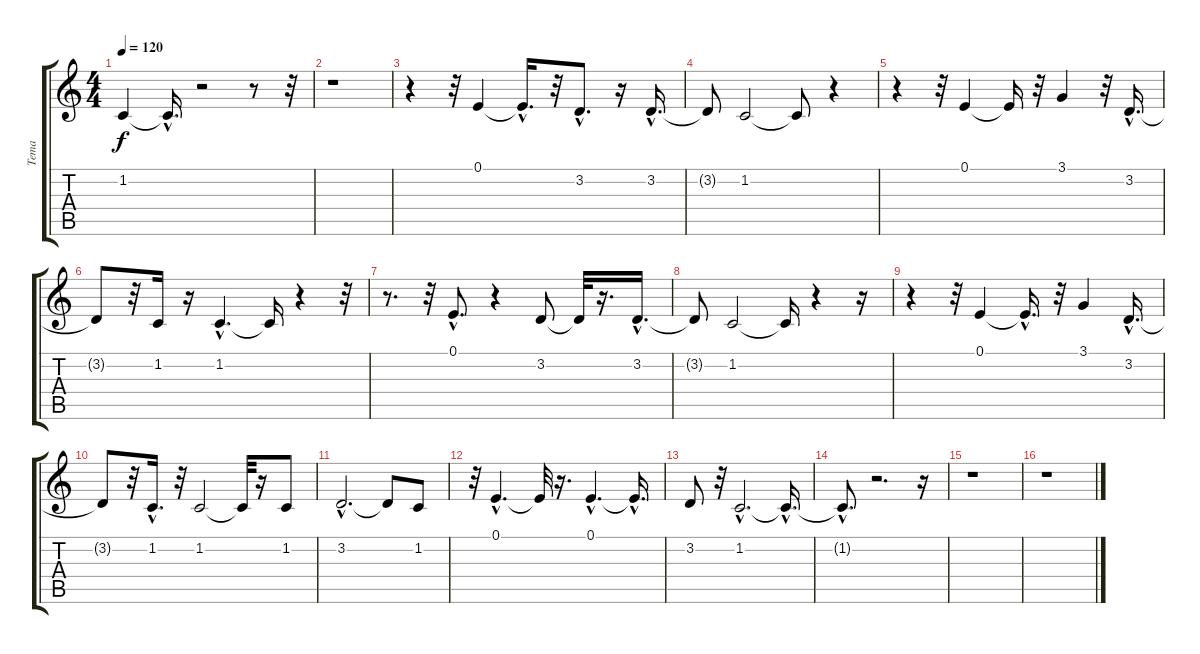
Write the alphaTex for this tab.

\track ("Tema" "Tema") {instrument voiceoohs}
\staff {score tabs}
\tuning (E4 B3 G3 D3 A2 E2) {hide}
\ts (4 4)
\tempo 120
\clef g2
\ks c
1.2{t}.4{dy f} 1.2{hac t}.16{d} r.2 r.8 r.32 |
r.1 |
r.4 r.32 0.1.4 0.1{hac t}.16{d} r.32 3.2{hac}.8{d} r.16 3.2{hac}.16{d} |
3.2{t}.8 1.2.2 1.2{t}.8 r.4 |
r.4 r.32 0.1.4 0.1{t}.16 r.32 3.1.4 r.32 3.2{hac}.16{d} |
3.2{t}.8 r.32 1.2.16 r.16 1.2{hac}.4{d} 1.2{t}.16 r.4 r.32 |
r.8{d} r.32 0.1{hac}.8{d} r.4 3.2.8 3.2{t}.32 r.16{d} 3.2{hac}.16{d} |
3.2{t}.8 1.2.2 1.2{t}.16 r.4 r.16 |
r.4 r.32 0.1.4 0.1{hac t}.16{d} r.32 3.1.4 3.2{hac}.16{d} |
3.2{t}.8 r.32 1.2{hac}.16{d} r.32 1.2.2 1.2{t}.32 r.16 1.2.8 |
3.2{hac}.2{d} 3.2{t}.8 1.2.8 |
r.32 0.1{hac}.4{d} 0.1{t}.32 r.16{d} 0.1{hac}.4{d} 0.1{hac t}.16{d} |
3.2.8 r.32 1.2{hac}.2{d} 1.2{hac t}.16{d} |
1.2{hac t}.8{d} r.2{d} r.16 |
r.1 |
r.1
